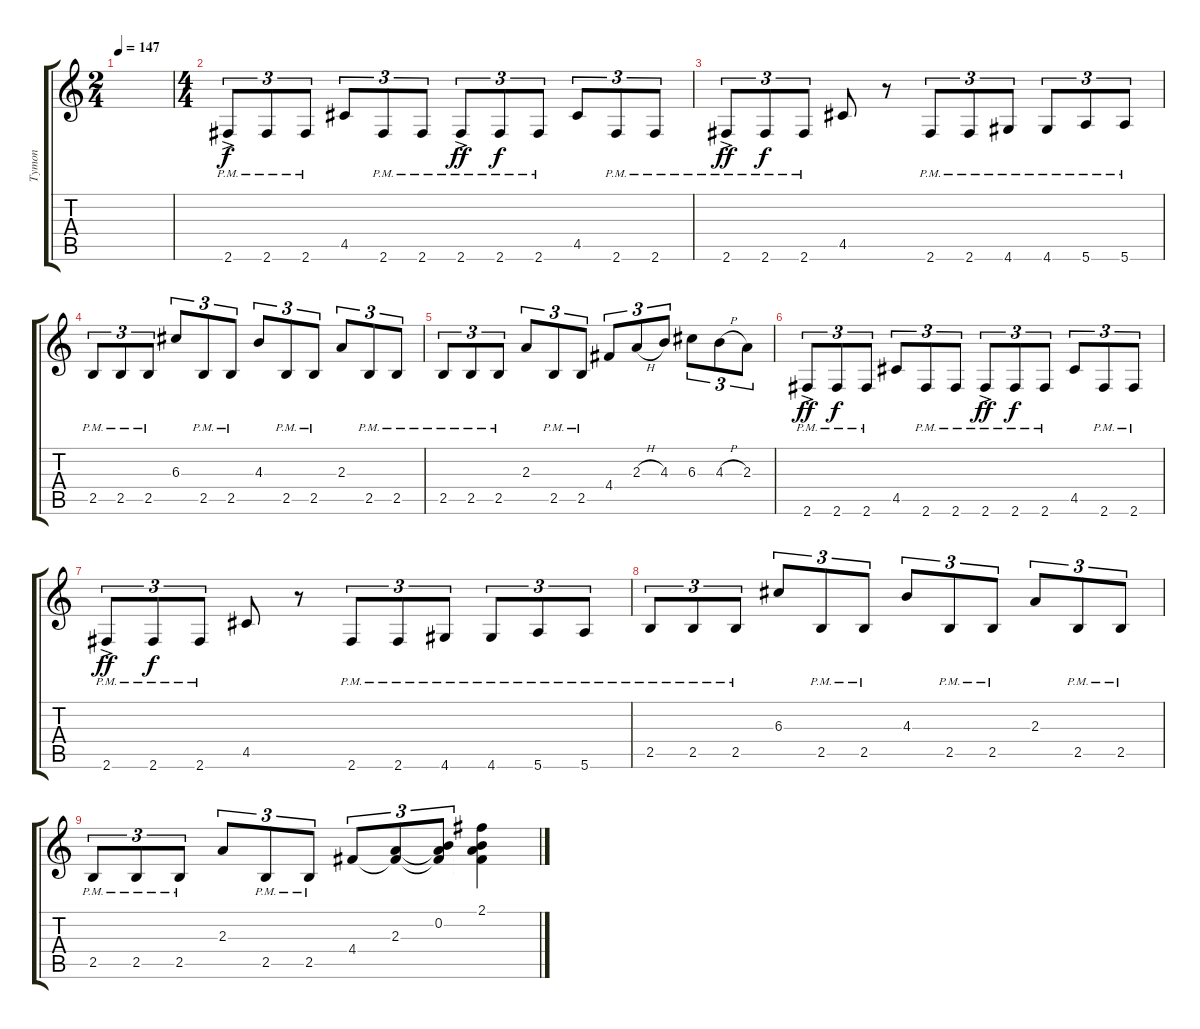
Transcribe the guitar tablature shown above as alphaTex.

\track ("Tymon" "Tymon") {instrument distortionguitar}
\staff {score tabs}
\tuning (E4 B3 G3 D3 A2 E2) {hide}
\ts (2 4)
\tempo 147
\clef g2
\ks c
|
\ts (4 4)
2.6{ac pm}.8{tu (3 2)} 2.6{pm}.8{tu (3 2) dy f} 2.6{pm}.8{tu (3 2)} 4.5.8{tu (3 2)} 2.6{pm}.8{tu (3 2)} 2.6{pm}.8{tu (3 2)} 2.6{ac pm}.8{tu (3 2) dy ff} 2.6{pm}.8{tu (3 2) dy f} 2.6{pm}.8{tu (3 2)} 4.5.8{tu (3 2)} 2.6{pm}.8{tu (3 2)} 2.6{pm}.8{tu (3 2)} |
2.6{ac pm}.8{tu (3 2) dy ff} 2.6{pm}.8{tu (3 2) dy f} 2.6{pm}.8{tu (3 2)} 4.5.8 r.8 2.6{pm}.8{tu (3 2)} 2.6{pm}.8{tu (3 2)} 4.6{pm}.8{tu (3 2)} 4.6{pm}.8{tu (3 2)} 5.6{pm}.8{tu (3 2)} 5.6{pm}.8{tu (3 2)} |
2.5{pm}.8{tu (3 2)} 2.5{pm}.8{tu (3 2)} 2.5{pm}.8{tu (3 2)} 6.3.8{tu (3 2)} 2.5{pm}.8{tu (3 2)} 2.5{pm}.8{tu (3 2)} 4.3.8{tu (3 2)} 2.5{pm}.8{tu (3 2)} 2.5{pm}.8{tu (3 2)} 2.3.8{tu (3 2)} 2.5{pm}.8{tu (3 2)} 2.5{pm}.8{tu (3 2)} |
2.5{pm}.8{tu (3 2)} 2.5{pm}.8{tu (3 2)} 2.5{pm}.8{tu (3 2)} 2.3.8{tu (3 2)} 2.5{pm}.8{tu (3 2)} 2.5{pm}.8{tu (3 2)} 4.4.8{tu (3 2)} 2.3{h}.8{tu (3 2)} 4.3.8{tu (3 2)} 6.3.8{tu (3 2)} 4.3{h}.8{tu (3 2)} 2.3.8{tu (3 2)} |
2.6{ac pm}.8{tu (3 2) dy ff} 2.6{pm}.8{tu (3 2) dy f} 2.6{pm}.8{tu (3 2)} 4.5.8{tu (3 2)} 2.6{pm}.8{tu (3 2)} 2.6{pm}.8{tu (3 2)} 2.6{ac pm}.8{tu (3 2) dy ff} 2.6{pm}.8{tu (3 2) dy f} 2.6{pm}.8{tu (3 2)} 4.5.8{tu (3 2)} 2.6{pm}.8{tu (3 2)} 2.6{pm}.8{tu (3 2)} |
2.6{ac pm}.8{tu (3 2) dy ff} 2.6{pm}.8{tu (3 2) dy f} 2.6{pm}.8{tu (3 2)} 4.5.8 r.8 2.6{pm}.8{tu (3 2)} 2.6{pm}.8{tu (3 2)} 4.6{pm}.8{tu (3 2)} 4.6{pm}.8{tu (3 2)} 5.6{pm}.8{tu (3 2)} 5.6{pm}.8{tu (3 2)} |
2.5{pm}.8{tu (3 2)} 2.5{pm}.8{tu (3 2)} 2.5{pm}.8{tu (3 2)} 6.3.8{tu (3 2)} 2.5{pm}.8{tu (3 2)} 2.5{pm}.8{tu (3 2)} 4.3.8{tu (3 2)} 2.5{pm}.8{tu (3 2)} 2.5{pm}.8{tu (3 2)} 2.3.8{tu (3 2)} 2.5{pm}.8{tu (3 2)} 2.5{pm}.8{tu (3 2)} |
2.5{pm}.8{tu (3 2)} 2.5{pm}.8{tu (3 2)} 2.5{pm}.8{tu (3 2)} 2.3.8{tu (3 2)} 2.5{pm}.8{tu (3 2)} 2.5{pm}.8{tu (3 2)} 4.4.8{tu (3 2)} (2.3 4.4{t}).8{tu (3 2)} (0.2 2.3{t} 4.4{t}).8{tu (3 2)} (2.1 0.2{t} 2.3{t} 4.4{t}).4
